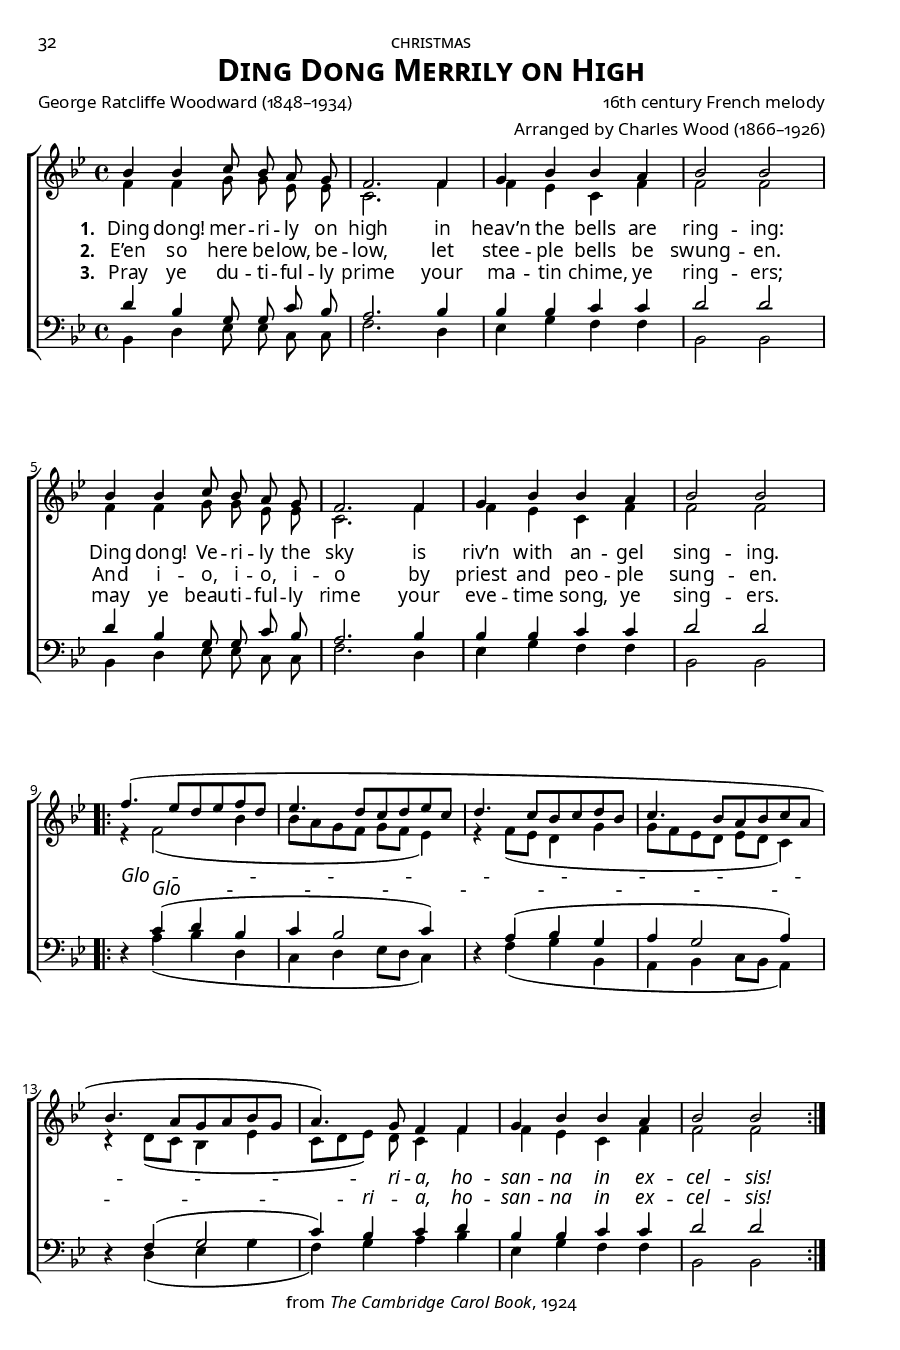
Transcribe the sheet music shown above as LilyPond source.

\version "2.14.2"
\include "util.ly"
\header {
  title = \markup{\override #'(font-name . "Garamond Premier Pro Semibold"){ \abs-fontsize #15 \smallCapsOldStyle"Ding Dong Merrily on High"}}
  poet = \markup\oldStyleNum"George Ratcliffe Woodward (1848–1934)"
  composer = \markup\oldStyleNum"16th century French melody"
  arranger = \markup\oldStyleNum"Arranged by Charles Wood (1866–1926)"
  
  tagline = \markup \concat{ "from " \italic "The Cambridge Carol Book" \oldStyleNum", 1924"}

}
\paper {
  %print-all-headers = ##t
  paper-height = 9\in
  paper-width = 6\in
  indent = 0\in
  %system-system-spacing = #'((basic-distance . 10) (padding . 0))
  %system-system-spacing =
  %  #'((basic-distance . 0)
  %     (minimum-distance . 0)
  %     (padding . -0.35)
  %     (stretchability . 100))
  ragged-last-bottom = ##f
  ragged-bottom = ##f
  two-sided = ##t
  inner-margin = 0.5\in
  outer-margin = 0.25\in
  top-margin = 0.25\in
  bottom-margin = 0.25\in
  first-page-number = #032
  print-first-page-number = ##t
  headerLine = \markup{\override #'(font-name . "Garamond Premier Pro") \smallCapsOldStyle"christmas"}
  oddHeaderMarkup = \markup\fill-line{
     \override #'(font-name . "Garamond Premier Pro")\abs-fontsize #8.5
     \combine 
        \fill-line{"" \on-the-fly #print-page-number-check-first
        \oldStylePageNum""
        }
        \fill-line{\headerLine}
  }
  evenHeaderMarkup = \markup {
     \override #'(font-name . "Garamond Premier Pro")\abs-fontsize #8.5
     \combine
        \on-the-fly #print-page-number-check-first
        \oldStylePageNum""
        \fill-line{\headerLine}
  }
}
#(set-global-staff-size 15) \paper{ #(define fonts (make-pango-font-tree "GoudyOlSt BT" "Garamond Premier Pro" "Garamond Premier Pro" (/ 15 20))) }

global = {
  \key bes \major
  \time 4/4
  \autoBeamOff
}

sopMusic = \relative c'' {
  \repeat unfold 2 {
    bes4 bes c8 bes a g |
    f2. f4 |
    g bes bes a |
    bes2 bes
  } \break
  \repeat volta 2 {
    f'4.( ees8[ d ees f d] |
    ees4. d8[ c d ees c] |
    d4. c8[ bes c d bes] |
    c4. bes8[ a bes c a] |
    
    bes4. a8[ g a bes g] |
    a4.) g8 f4 f |
    g bes bes a |
    bes2 bes 2
  }
}
sopWords = \lyricmode {
  
}

altoMusic = \relative c' {
  \repeat unfold 2 {
    f4 f g8 g ees ees |
    c2. f4 |
    f ees c f |
    f2 f |
  }
  \repeat volta 2 {
    r4 f2( bes4 |
    bes8[ a g f] g[ f] ees4) |
    r4  f8([ ees] d4 g |
    g8[ f ees d] ees[ d] c4) |
    
    r4 d8([ c] bes4 ees |
    c8[ d ees]) d c4 f |
    f ees c f |
    f2 f
  }
}
altoWords = \lyricmode {
  \dropLyricsVII
  \set stanza = #"1. "
  Ding dong! mer -- ri -- ly on high in heav’n the bells are ring -- ing:
  Ding dong!  Ve -- ri -- ly the sky is riv’n with an -- gel sing -- ing.
  \markup\italic Glo -- \markup\italic ri -- \markup\italic a, \markup\italic ho -- \markup\italic san -- \markup\italic na \markup\italic in \markup\italic ex -- \markup\italic cel -- \markup\italic sis!
}
altoWordsII = \lyricmode {
  \dropLyricsVII
  \set stanza = #"2. "
  E’en so here be -- low, be -- low, let stee -- ple bells be swung -- en.
  And i -- o, i -- o, i -- o by priest and peo -- ple sung -- en.
}
altoWordsIII = \lyricmode {
  \dropLyricsVII
  \set stanza = #"3. "
  Pray ye du -- ti -- ful -- ly prime your ma -- tin chime, ye ring -- ers;
  may ye beau -- ti -- ful -- ly rime your eve -- time song, ye sing -- ers.
}

tenorMusic = \relative c' {
  \repeat unfold 2 {
    d4 bes g8 g c bes |
    a2. bes4 |
    bes bes c c |
    d2 d |
  }
  \repeat volta 2 {
    d,4\rest c'( d bes |
    c bes2 c4) |
    d,4\rest a'( bes g |
    a g2 a4) |
    
    d,\rest f( g2 |
    c4) bes c d |
    bes bes c c |
    d2 d
  }
}
tenorWords = \lyricmode {
  \repeat unfold 28 { \skip 1}
  \markup\italic Glo -- _ _ \markup\italic ri -- \markup\italic a, \markup\italic ho -- \markup\italic san -- \markup\italic na \markup\italic in \markup\italic ex -- \markup\italic cel -- \markup\italic sis!
}

bassMusic = \relative c {
  \repeat unfold 2 {
    bes4 d ees8 ees c c |
    f2. d4 |
    ees g f f |
    bes,2 bes |
  }
  \repeat volta 2 {
    s4 a'4( bes d, |
    c d ees8[ d] c4) |
    s4 f( g bes, |
    a bes c8[ bes] a4) |
    
    s4 d( ees g |
    f) g a bes |
    ees, g f f |
    bes,2 bes
  }
}
bassWords = \lyricmode {

}

\score {
  <<
   \new ChoirStaff <<
    \new Staff = women <<
      \new Voice = "sopranos" { \voiceOne << \global \sopMusic >> }
      \new Voice = "altos" { \voiceTwo << \global \altoMusic >> }
    >>
    \new Lyrics \with { alignAboveContext = #"women" \override VerticalAxisGroup #'nonstaff-relatedstaff-spacing = #'((basic-distance . 1))} \lyricsto "sopranos" \sopWords
    \new Lyrics = "altosIII"  \with { alignBelowContext = #"women" } \lyricsto "sopranos" \altoWordsIII
    \new Lyrics = "altosII"  \with { alignBelowContext = #"women" } \lyricsto "sopranos" \altoWordsII
    \new Lyrics = "altos"  \with { alignBelowContext = #"women" \override VerticalAxisGroup #'nonstaff-relatedstaff-spacing = #'((basic-distance . 1))} \lyricsto "sopranos" \altoWords
   \new Staff = men <<
      \clef bass
      \new Voice = "tenors" { \voiceOne << \global \tenorMusic >> }
      \new Voice = "basses" { \voiceTwo << \global \bassMusic >> }
    >>
    \new Lyrics \with { alignAboveContext = #"men"  } \lyricsto "tenors" \tenorWords
    \new Lyrics \with { alignBelowContext = #"men" } \lyricsto "basses" \bassWords
  >>
%    \new PianoStaff << \new Staff { \new Voice { \pianoRH } } \new Staff { \clef "bass" \pianoLH } >>
  >>
  \layout {
    \context {
      \Score
      %\override SpacingSpanner #'base-shortest-duration = #(ly:make-moment 1 8)
      %\override SpacingSpanner #'common-shortest-duration = #(ly:make-moment 1 4)
    }
    \context {
      % Remove all empty staves
      % \Staff \RemoveEmptyStaves \override VerticalAxisGroup #'remove-first = ##t
    }
    \context {
      \Lyrics
      \override LyricText #'X-offset = #center-on-word
    }
  }
}
